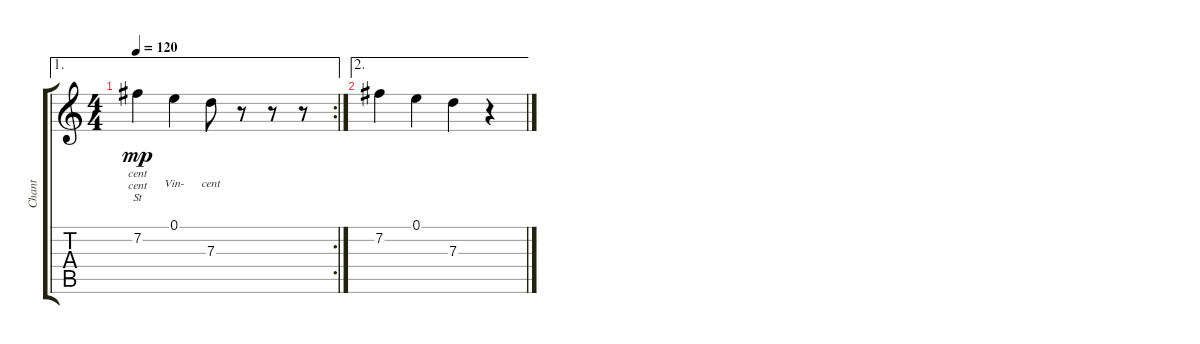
\track ("Chant" "Chant") {instrument acousticguitarnylon}
\staff {score tabs}
\tuning (E4 B3 G3 D3 A2 E2) {hide}
\ae 1
\rc 2
\ts (4 4)
\tempo 120
\clef g2
\ks c
7.2.4{lyrics (0 "cent") lyrics (1 "cent") lyrics (2 "St") lyrics (3 "") lyrics (4 "") dy mp} 0.1.4{lyrics (0 "") lyrics (1 "") lyrics (2 "Vin-") lyrics (3 "") lyrics (4 "")} 7.3.8{lyrics (0 "") lyrics (1 "") lyrics (2 "cent") lyrics (3 "") lyrics (4 "")} r.8 r.8 r.8 |
\ae 2
7.2.4{lyrics (0 "") lyrics (1 "") lyrics (2 "") lyrics (3 "") lyrics (4 "")} 0.1.4{lyrics (0 "") lyrics (1 "") lyrics (2 "") lyrics (3 "") lyrics (4 "")} 7.3.4 r.4
